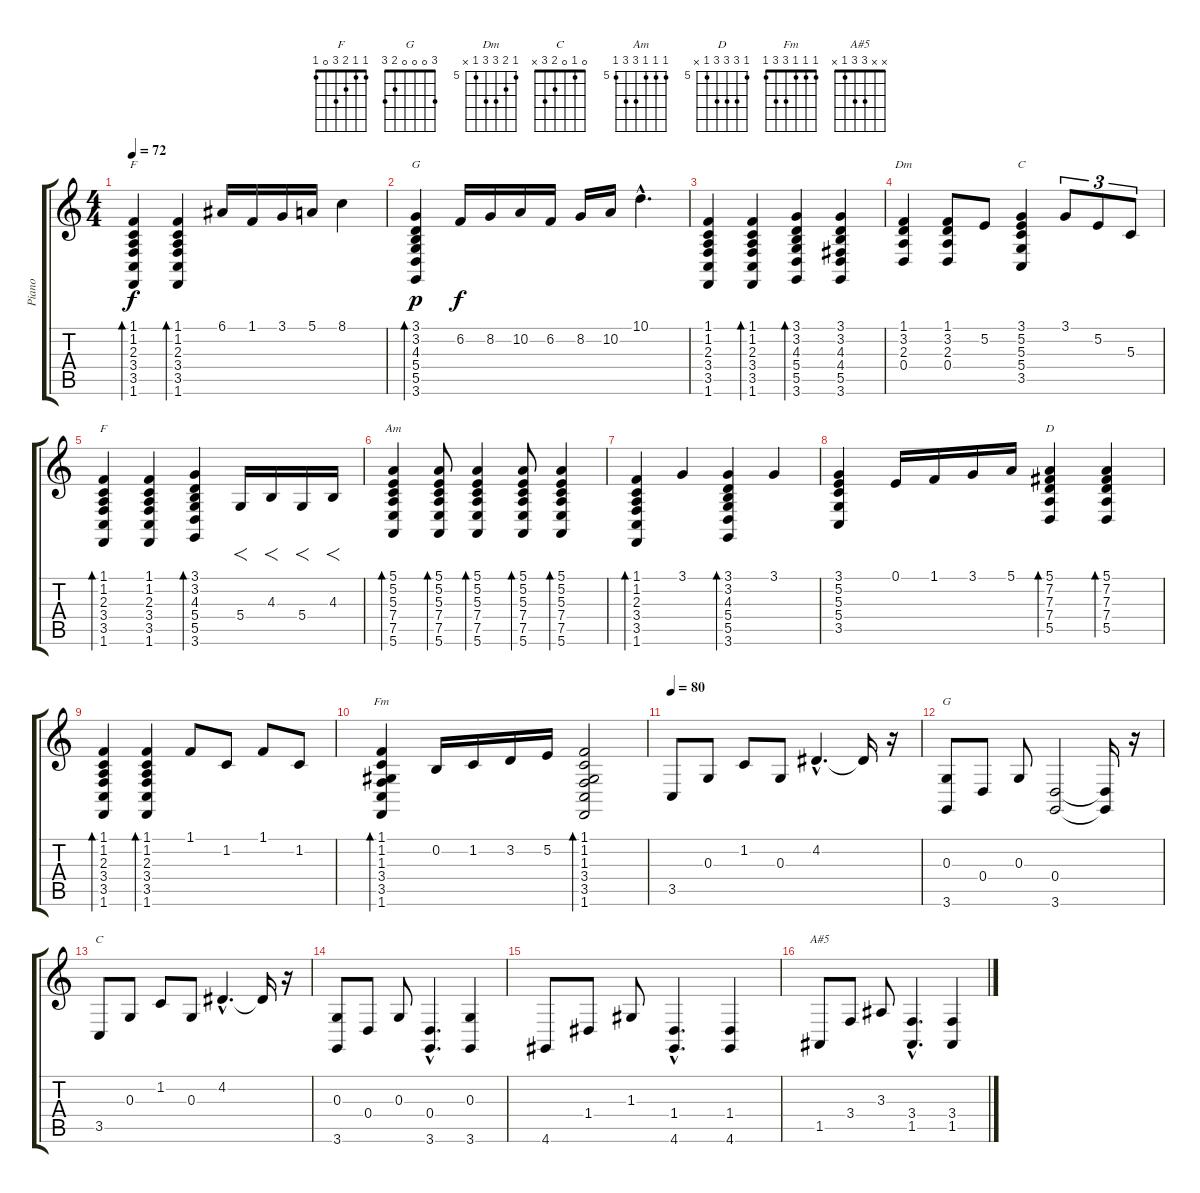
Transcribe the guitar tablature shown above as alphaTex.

\track ("Piano" "Piano") {instrument acousticgrandpiano}
\staff {score tabs}
\tuning (E4 B3 G3 D3 A2 E2) {hide}
\chord ("F" 1 1 2 3 3 1)
\chord ("G" 3 3 4 5 5 3)
\chord ("Dm" 5 6 7 7 5 x) {firstfret 5}
\chord ("C" 3 5 5 5 3 x)
\chord ("F" 1 1 2 3 0 1)
\chord ("Am" 5 5 5 7 7 5) {firstfret 5}
\chord ("D" 5 7 7 7 5 x) {firstfret 5}
\chord ("Fm" 1 1 1 3 3 1)
\chord ("G" 3 0 0 0 2 3)
\chord ("C" 0 1 0 2 3 x)
\chord ("A#5" x x 3 3 1 x)
\ts (4 4)
\tempo 72
\clef g2
\ks c
(1.1 1.2 2.3 3.4 3.5 1.6).4{bd 60 ch "F" dy f} (1.1 1.2 2.3 3.4 3.5 1.6).4{bd 240} 6.1.16 1.1.16 3.1.16 5.1.16 8.1.4 |
(3.1 3.2 4.3 5.4 5.5 3.6).4{bd 120 ch "G" dy p} 6.2.16{dy f} 8.2.16 10.2.16 6.2.16 8.2.16 10.2.16 10.1{hac}.4{d} |
(1.1 1.2 2.3 3.4 3.5 1.6).4 (1.1 1.2 2.3 3.4 3.5 1.6).4{bd 120} (3.1 3.2 4.3 5.4 5.5 3.6).4{bd 120} (3.1 3.2 4.3 4.4 5.5 3.6).4 |
(1.1 3.2 2.3 0.4).4{ch "Dm"} (1.1 3.2 2.3 0.4).8 5.2.8 (3.1 5.2 5.3 5.4 3.5).4{ch "C"} 3.1.8{tu (3 2)} 5.2.8{tu (3 2)} 5.3.8{tu (3 2)} |
(1.1 1.2 2.3 3.4 3.5 1.6).4{bd 120 ch "F"} (1.1 1.2 2.3 3.4 3.5 1.6).4 (3.1 3.2 4.3 5.4 5.5 3.6).4{bd 60} 5.4.16{f} 4.3.16{f} 5.4.16{f} 4.3.16{f} |
(5.1 5.2 5.3 7.4 7.5 5.6).4{bd 30 ch "Am"} (5.1 5.2 5.3 7.4 7.5 5.6).8{bd 30} (5.1 5.2 5.3 7.4 7.5 5.6).4{bd 30} (5.1 5.2 5.3 7.4 7.5 5.6).8{bd 30} (5.1 5.2 5.3 7.4 7.5 5.6).4{bd 30} |
(1.1 1.2 2.3 3.4 3.5 1.6).4{bd 120} 3.1.4 (3.1 3.2 4.3 5.4 5.5 3.6).4{bd 120} 3.1.4 |
(3.1 5.2 5.3 5.4 3.5).4 0.1.16 1.1.16 3.1.16 5.1.16 (5.1 7.2 7.3 7.4 5.5).4{bd 120 ch "D"} (5.1 7.2 7.3 7.4 5.5).4{bd 60} |
(1.1 1.2 2.3 3.4 3.5 1.6).4{bd 120} (1.1 1.2 2.3 3.4 3.5 1.6).4{bd 120} 1.1.8 1.2.8 1.1.8 1.2.8 |
(1.1 1.2 1.3 3.4 3.5 1.6).4{bd 120 ch "Fm"} 0.2.16 1.2.16 3.2.16 5.2.16 (1.1 1.2 1.3 3.4 3.5 1.6).2{bd 120} |
\tempo 80
3.5.8{instrument brightacousticpiano} 0.3.8 1.2.8 0.3.8 4.2{hac}.4{d} 4.2{t}.16 r.16 |
(0.3 3.6).8{ch "G"} 0.4.8 0.3.8 (0.4 3.6).2 (0.4{t} 3.6{t}).16 r.16 |
3.5.8{ch "C"} 0.3.8 1.2.8 0.3.8 4.2{hac}.4{d} 4.2{t}.16 r.16 |
(0.3 3.6).8 0.4.8 0.3.8 (0.4{hac} 3.6{hac}).4{d} (0.3 3.6).4 |
4.6.8 1.4.8 1.3.8 (1.4{hac} 4.6{hac}).4{d} (1.4 4.6).4 |
1.5.8{ch "A#5"} 3.4.8 3.3.8 (3.4{hac} 1.5{hac}).4{d} (3.4 1.5).4
